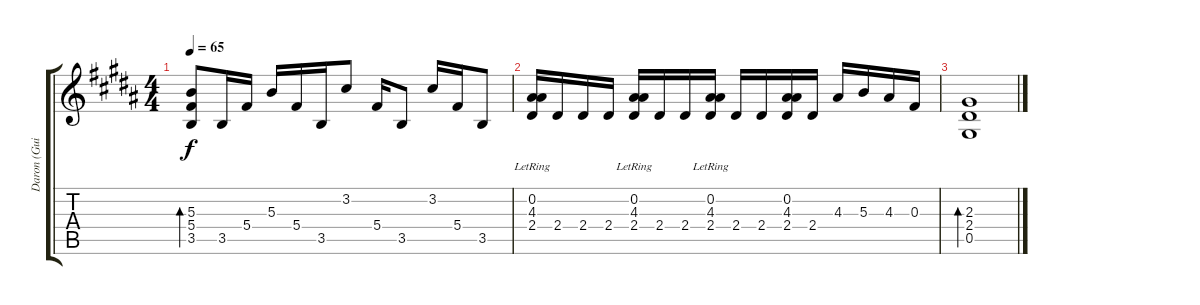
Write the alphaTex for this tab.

\track ("Daron (Guitar)" "Daron (Gui") {instrument electricguitarjazz}
\staff {score tabs}
\tuning (Eb4 Bb3 Gb3 Db3 Ab2 Db2) {hide}
\ts (4 4)
\tempo 65
\clef g2
\ks b
(5.3 5.4 3.5).8{bd 60 dy f} 3.5.16 5.4.16 5.3.16 5.4.16 3.5.16 3.2.8 5.4.16 3.5.8 3.2.16 5.4.16 3.5.8 |
(0.2{lr} 4.3{lr} 2.4{lr}).16 2.4.16 2.4.16 2.4.16 (0.2{lr} 4.3{lr} 2.4{lr}).16 2.4.16 2.4.16 (0.2{lr} 4.3{lr} 2.4{lr}).16 2.4.16 2.4.16 (0.2 4.3 2.4).16 2.4.16 4.3.16 5.3.16 4.3.16 0.3.16 |
(2.3 2.4 0.5).1{bd 240}
